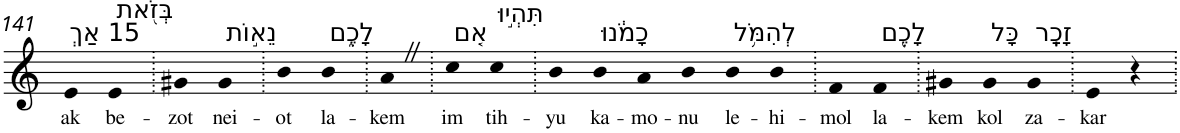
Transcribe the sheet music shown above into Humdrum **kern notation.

**kern	**text
*part1	*part1
*staff1	*staff1
*I"Piano	*
*I'Pno	*
!!LO:PB:g=z
*clefG2	*
*k[]	*
=141	=141
!LO:TX:a:t=15 אַךְ	!
!	!LO:LY:b
4e	ak
!LO:TX:a:t=בְּזֹ֖את	!
!	!LO:LY:b
4e	be-
=142.	=142.
!	!LO:LY:b
4g#X	-zot
!LO:TX:a:t=נֵא֣וֹת	!
!	!LO:LY:b
4g#	nei-
=143.	=143.
!	!LO:LY:b
4b	-ot
!LO:TX:a:t=לָכֶ֑ם	!
!	!LO:LY:b
4b	la-
=144.	=144.
!	!LO:LY:b
4aZ	-kem
=145.	=145.
!LO:TX:a:t=אִ֚ם	!
!	!LO:LY:b
4cc	im
!LO:TX:a:t=תִּהְי֣וּ	!
!	!LO:LY:b
4cc	tih-
=146.	=146.
!	!LO:LY:b
4b	-yu
!LO:TX:a:t=כָמֹ֔נוּ	!
!	!LO:LY:b
4b	ka-
!	!LO:LY:b
4a	-mo-
!	!LO:LY:b
4b	-nu
!LO:TX:a:t=לְהִמֹּ֥ל	!
!	!LO:LY:b
4b	le-
!	!LO:LY:b
4b	-hi-
=147.	=147.
!	!LO:LY:b
4f	-mol
!LO:TX:a:t=לָכֶ֖ם	!
!	!LO:LY:b
4f	la-
=148.	=148.
!	!LO:LY:b
4g#X	-kem
!LO:TX:a:t=כָּל	!
!	!LO:LY:b
4g#	kol
!LO:TX:a:t=זָכָֽר	!
!	!LO:LY:b
4g#	za-
=149.	=149.
!	!LO:LY:b
4e	-kar
4r	.
=.	=.
*-	*-
